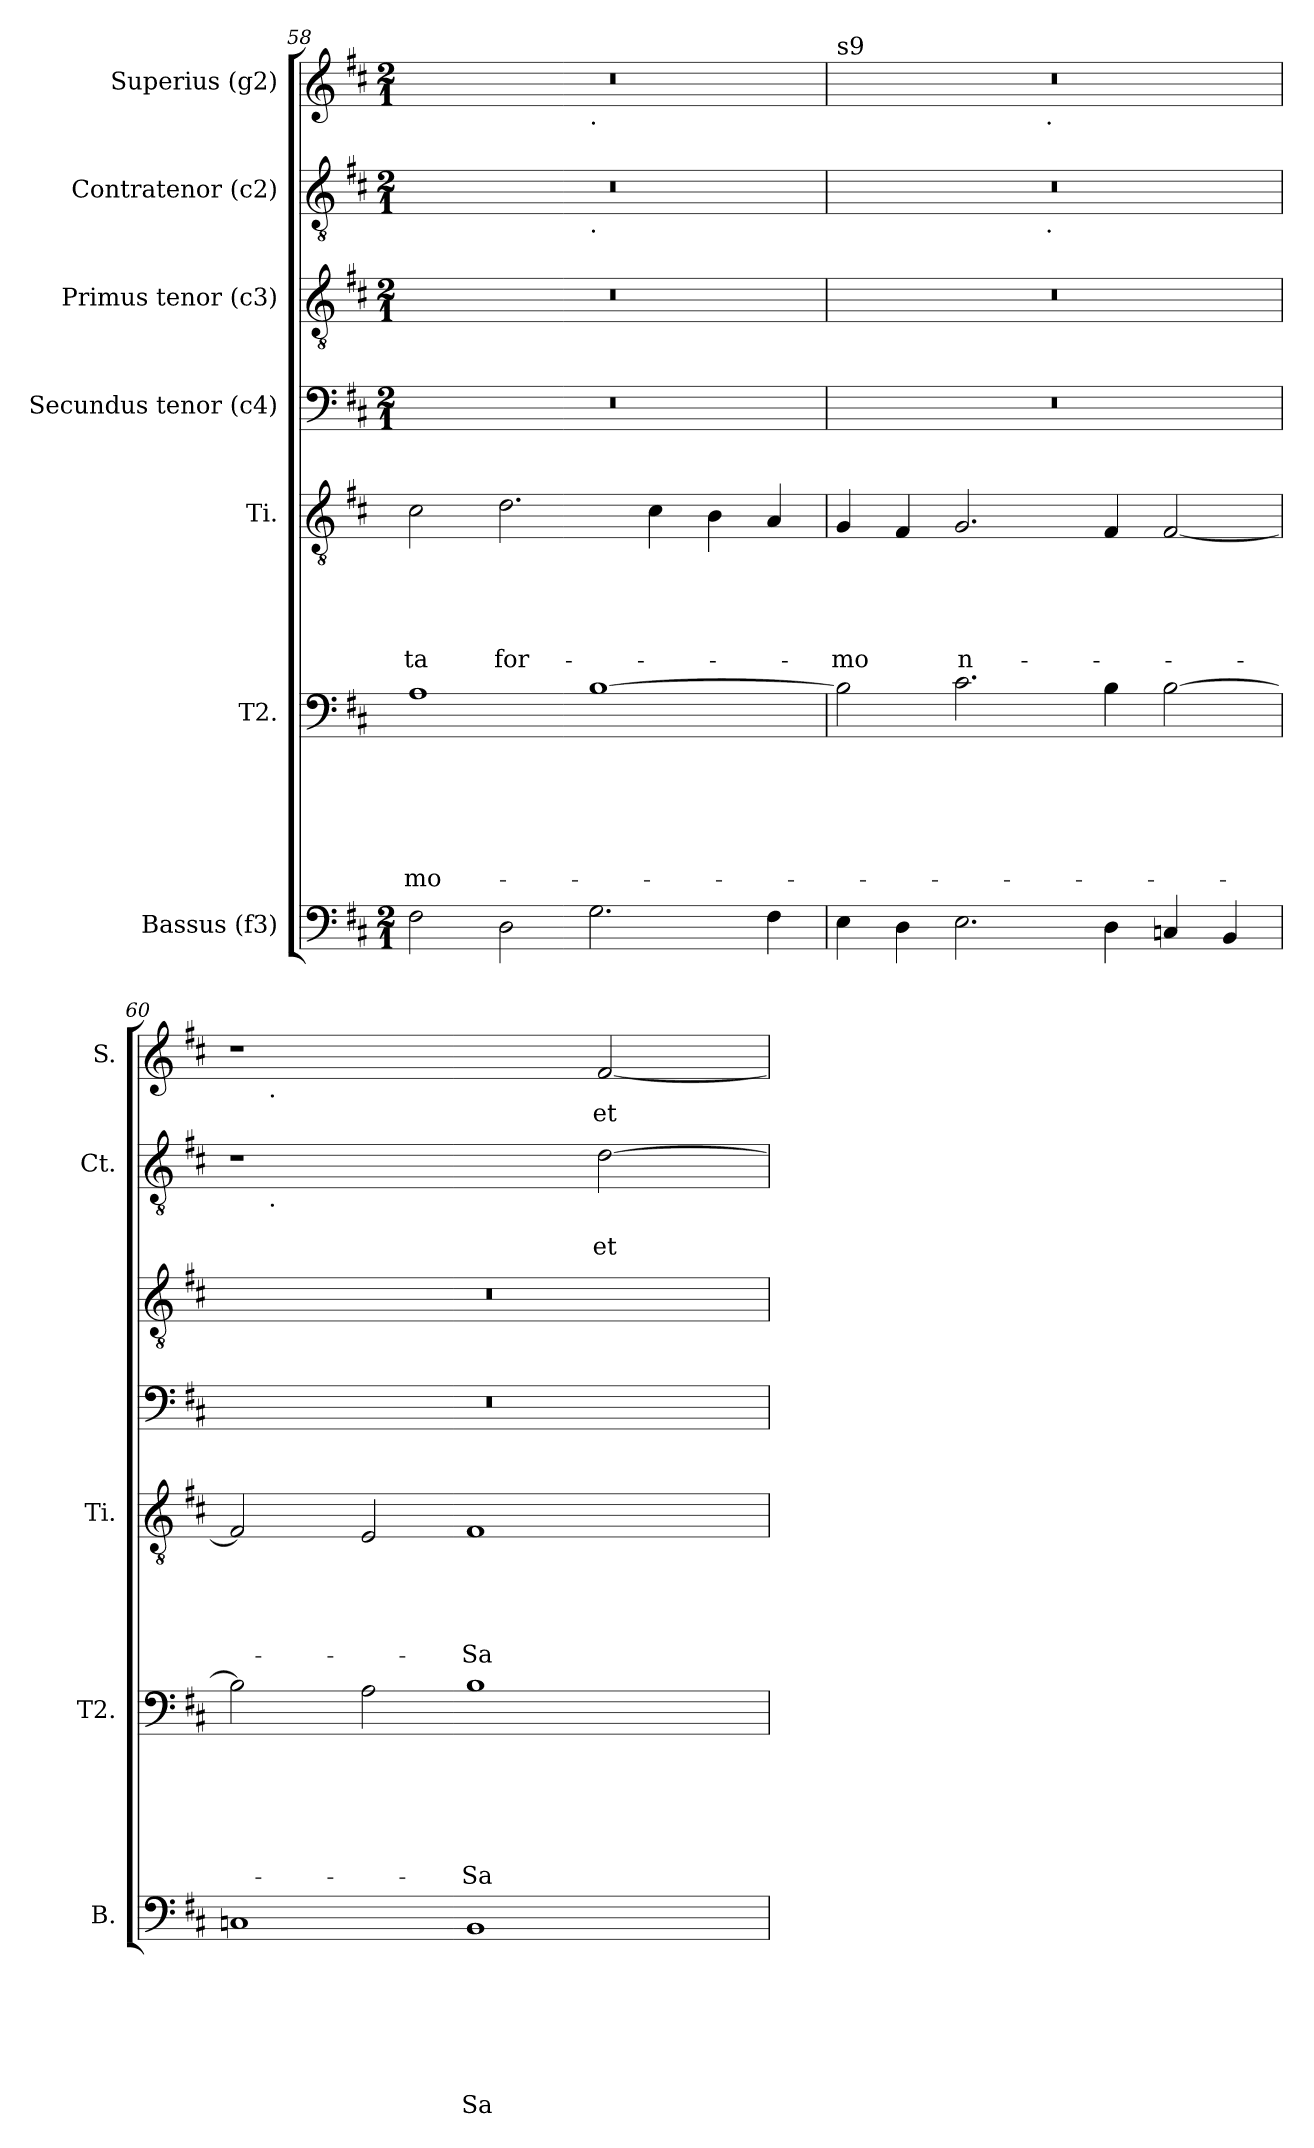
**kern	**text	**text	**text	**text	**text	**text	**text	**kern	**text	**text	**text	**text	**text	**text	**kern	**text	**text	**text	**text	**text	**kern	**kern	**kern	**text	**text	**kern	**text
*part7	*part7	*part7	*part7	*part7	*part7	*part7	*part7	*part6	*part6	*part6	*part6	*part6	*part6	*part6	*part5	*part5	*part5	*part5	*part5	*part5	*part4	*part3	*part2	*part2	*part2	*part1	*part1
*staff7	*staff7	*staff7	*staff7	*staff7	*staff7	*staff7	*staff7	*staff6	*staff6	*staff6	*staff6	*staff6	*staff6	*staff6	*staff5	*staff5	*staff5	*staff5	*staff5	*staff5	*staff4	*staff3	*staff2	*staff2	*staff2	*staff1	*staff1
*I"Bassus (f3)	*	*	*	*	*	*	*	*I"T2.	*	*	*	*	*	*	*I"Ti.	*	*	*	*	*	*I"Secundus tenor (c4)	*I"Primus tenor (c3)	*I"Contratenor (c2)	*	*	*I"Superius (g2)	*
*I'B.	*	*	*	*	*	*	*	*I'T2.	*	*	*	*	*	*	*I'Ti.	*	*	*	*	*	*	*	*I'Ct.	*	*	*I'S.	*
*clefF4	*	*	*	*	*	*	*	*clefF4	*	*	*	*	*	*	*clefGv2	*	*	*	*	*	*clefF4	*clefGv2	*clefGv2	*	*	*clefG2	*
*k[f#c#]	*	*	*	*	*	*	*	*k[f#c#]	*	*	*	*	*	*	*k[f#c#]	*	*	*	*	*	*k[f#c#]	*k[f#c#]	*k[f#c#]	*	*	*k[f#c#]	*
*D:	*	*	*	*	*	*	*	*D:	*	*	*	*	*	*	*D:	*	*	*	*	*	*D:	*D:	*D:	*	*	*D:	*
*M2/1	*	*	*	*	*	*	*	*	*	*	*	*	*	*	*	*	*	*	*	*	*M2/1	*M2/1	*M2/1	*	*	*M2/1	*
=58	=58	=58	=58	=58	=58	=58	=58	=58	=58	=58	=58	=58	=58	=58	=58	=58	=58	=58	=58	=58	=58	=58	=58	=58	=58	=58	=58
!	!	!	!	!	!	!	!	!	!	!	!	!	!	!LO:LY:b	!	!	!	!	!	!LO:LY:b	!	!	!	!	!	!	!
*	*	*	*	*	*	*	*	*	*	*	*	*	*	*	*	*	*	*	*	*	*	*	*^	*	*	*^	*
2F#\	.	.	.	.	.	.	.	1A	.	.	.	.	.	-mo-	2c#\	.	.	.	.	-ta	0r	0r	0r	1ryy	.	.	0r	1ryy	.
!	!	!	!	!	!	!	!	!	!	!	!	!	!	!	!	!	!	!	!	!LO:LY:b	!	!	!	!	!	!	!	!	!
2D\	.	.	.	.	.	.	.	.	.	.	.	.	.	.	2.d\	.	.	.	.	for-	.	.	.	.	.	.	.	.	.
!	!	!	!	!	!	!	!	!	!	!	!	!	!	!	!	!	!	!	!	!	!	!	!	!	!	!	!	!LO:TX:b:t=.	!
!	!	!	!	!	!	!	!	!	!	!	!	!	!	!	!	!	!	!	!	!	!	!	!	!LO:TX:b:t=.	!	!	!	!	!
2.G\	.	.	.	.	.	.	.	[<1B	.	.	.	.	.	.	.	.	.	.	.	.	.	.	.	1ryy	.	.	.	1ryy	.
.	.	.	.	.	.	.	.	.	.	.	.	.	.	.	4c#\	.	.	.	.	.	.	.	.	.	.	.	.	.	.
.	.	.	.	.	.	.	.	.	.	.	.	.	.	.	4B\	.	.	.	.	.	.	.	.	.	.	.	.	.	.
4F#\	.	.	.	.	.	.	.	.	.	.	.	.	.	.	4A/	.	.	.	.	.	.	.	.	.	.	.	.	.	.
!!LO:LB:g=z	!!
=59	=59	=59	=59	=59	=59	=59	=59	=59	=59	=59	=59	=59	=59	=59	=59	=59	=59	=59	=59	=59	=59	=59	=59	=59	=59	=59	=59	=59	=59
!	!	!	!	!	!	!	!	!	!	!	!	!	!	!	!	!	!	!	!	!	!	!	!	!	!	!	!LO:TX:a:t=s9	!	!
!	!	!	!	!	!	!	!	!	!	!	!	!	!	!	!	!	!	!	!	!LO:LY:b	!	!	!	!	!	!	!	!	!
4E\	.	.	.	.	.	.	.	2B\]	.	.	.	.	.	.	4G/	.	.	.	.	-mo	0r	0r	0r	1ryy	.	.	0r	1ryy	.
4D\	.	.	.	.	.	.	.	.	.	.	.	.	.	.	4F#/	.	.	.	.	.	.	.	.	.	.	.	.	.	.
!	!	!	!	!	!	!	!	!	!	!	!	!	!	!	!	!	!	!	!	!LO:LY:b:rj	!	!	!	!	!	!	!	!	!
2.E\	.	.	.	.	.	.	.	2.c#\	.	.	.	.	.	.	2.G/	.	.	.	.	n-	.	.	.	.	.	.	.	.	.
!	!	!	!	!	!	!	!	!	!	!	!	!	!	!	!	!	!	!	!	!	!	!	!	!	!	!	!	!LO:TX:b:t=.	!
!	!	!	!	!	!	!	!	!	!	!	!	!	!	!	!	!	!	!	!	!	!	!	!	!LO:TX:b:t=.	!	!	!	!	!
.	.	.	.	.	.	.	.	.	.	.	.	.	.	.	.	.	.	.	.	.	.	.	.	1ryy	.	.	.	1ryy	.
4D\	.	.	.	.	.	.	.	4B\	.	.	.	.	.	.	4F#/	.	.	.	.	.	.	.	.	.	.	.	.	.	.
4C/	.	.	.	.	.	.	.	[>2B\	.	.	.	.	.	.	[<2F#/	.	.	.	.	.	.	.	.	.	.	.	.	.	.
4BB/	.	.	.	.	.	.	.	.	.	.	.	.	.	.	.	.	.	.	.	.	.	.	.	.	.	.	.	.	.
=60	=60	=60	=60	=60	=60	=60	=60	=60	=60	=60	=60	=60	=60	=60	=60	=60	=60	=60	=60	=60	=60	=60	=60	=60	=60	=60	=60	=60	=60
1C	.	.	.	.	.	.	.	2B\]	.	.	.	.	.	.	2F#/]	.	.	.	.	.	0r	0r	1r	16.ryy	.	.	1r	16.ryy	.
!	!	!	!	!	!	!	!	!	!	!	!	!	!	!	!	!	!	!	!	!	!	!	!	!	!	!	!	!LO:TX:b:t=.	!
!	!	!	!	!	!	!	!	!	!	!	!	!	!	!	!	!	!	!	!	!	!	!	!	!LO:TX:b:t=.	!	!	!	!	!
.	.	.	.	.	.	.	.	.	.	.	.	.	.	.	.	.	.	.	.	.	.	.	.	1ryy	.	.	.	1ryy	.
.	.	.	.	.	.	.	.	2A\	.	.	.	.	.	.	2E/	.	.	.	.	.	.	.	.	.	.	.	.	.	.
!	!	!	!	!	!	!	!LO:LY:b	!	!	!	!	!	!	!LO:LY:b	!	!	!	!	!	!LO:LY:b	!	!	!	!	!	!	!	!	!
1BB	.	.	.	.	.	.	-Sa	1B	.	.	.	.	.	-Sa	1F#	.	.	.	.	-Sa	.	.	2ryy	.	.	.	2ryy	.	.
.	.	.	.	.	.	.	.	.	.	.	.	.	.	.	.	.	.	.	.	.	.	.	.	2ryy	.	.	.	2ryy	.
!	!	!	!	!	!	!	!	!	!	!	!	!	!	!	!	!	!	!	!	!	!	!	!	!	!	!LO:LY:b	!	!	!LO:LY:b
.	.	.	.	.	.	.	.	.	.	.	.	.	.	.	.	.	.	.	.	.	.	.	[>2d\	.	.	et	[<2f#/	.	et
.	.	.	.	.	.	.	.	.	.	.	.	.	.	.	.	.	.	.	.	.	.	.	.	4ryy	.	.	.	4ryy	.
.	.	.	.	.	.	.	.	.	.	.	.	.	.	.	.	.	.	.	.	.	.	.	.	8ryy	.	.	.	8ryy	.
.	.	.	.	.	.	.	.	.	.	.	.	.	.	.	.	.	.	.	.	.	.	.	.	32ryy	.	.	.	32ryy	.
*	*	*	*	*	*	*	*	*	*	*	*	*	*	*	*	*	*	*	*	*	*	*	*v	*v	*	*	*	*	*
*	*	*	*	*	*	*	*	*	*	*	*	*	*	*	*	*	*	*	*	*	*	*	*	*	*	*v	*v	*
=	=	=	=	=	=	=	=	=	=	=	=	=	=	=	=	=	=	=	=	=	=	=	=	=	=	=	=
*-	*-	*-	*-	*-	*-	*-	*-	*-	*-	*-	*-	*-	*-	*-	*-	*-	*-	*-	*-	*-	*-	*-	*-	*-	*-	*-	*-
